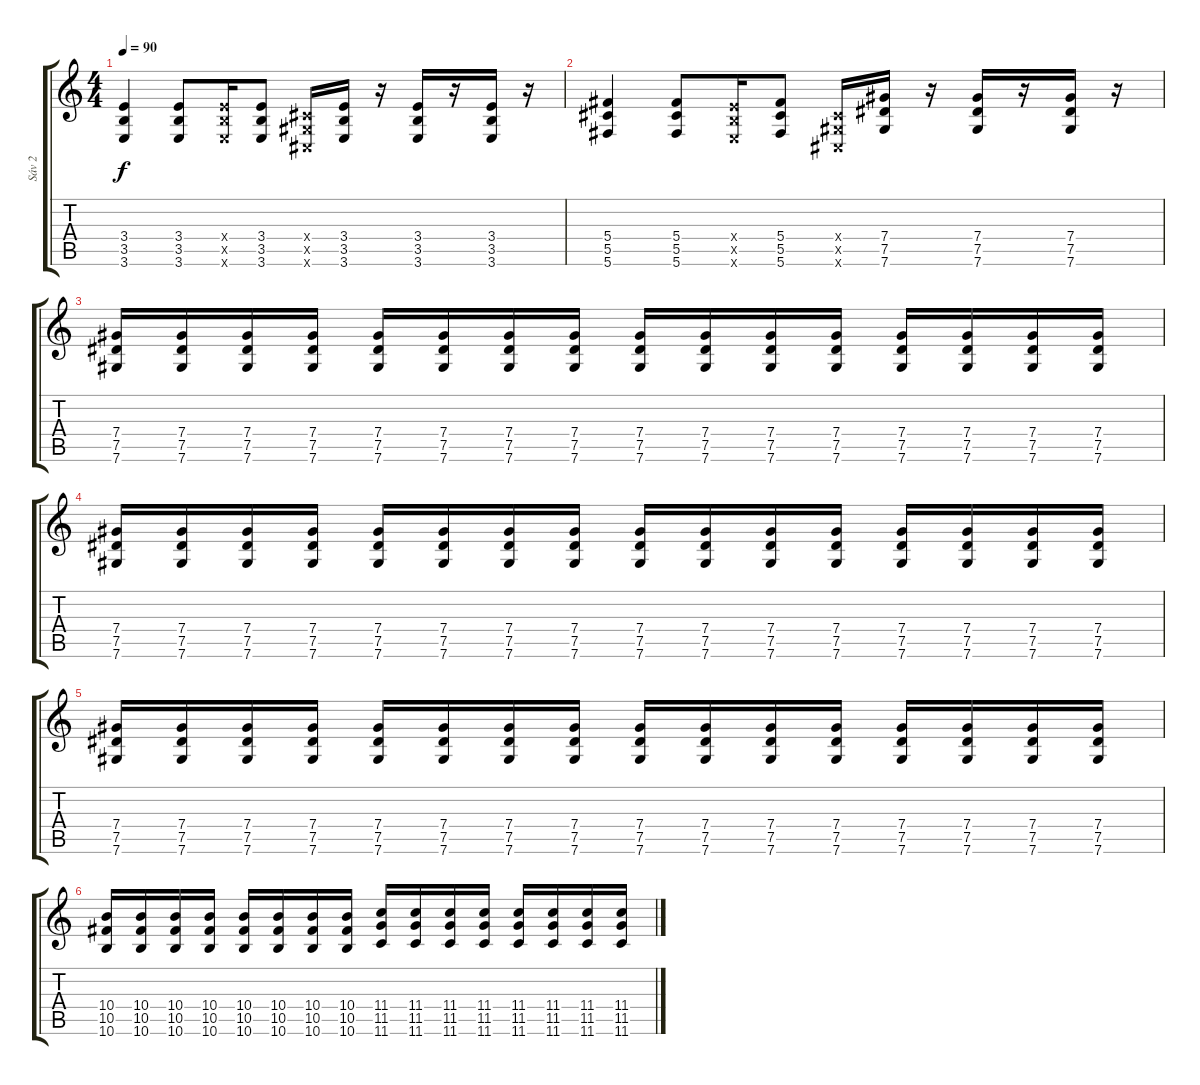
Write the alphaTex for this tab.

\track ("Sáv 2" "Sáv 2") {instrument distortionguitar}
\staff {score tabs}
\tuning (Eb4 Bb3 Gb3 Db3 Ab2 Db2) {hide}
\ts (4 4)
\tempo 90
\clef g2
\ks c
(3.4 3.5 3.6).4{dy f} (3.4 3.5 3.6).8 (3.4{x} 3.5{x} 3.6{x}).16 (3.4 3.5 3.6).8 (0.4{x} 0.5{x} 0.6{x}).16 (3.4 3.5 3.6).16 r.16 (3.4 3.5 3.6).16 r.16 (3.4 3.5 3.6).16 r.16 |
(5.4 5.5 5.6).4 (5.4 5.5 5.6).8 (3.4{x} 3.5{x} 3.6{x}).16 (5.4 5.5 5.6).8 (0.4{x} 0.5{x} 0.6{x}).16 (7.4 7.5 7.6).16 r.16 (7.4 7.5 7.6).16 r.16 (7.4 7.5 7.6).16 r.16 |
(7.4 7.5 7.6).16 (7.4 7.5 7.6).16 (7.4 7.5 7.6).16 (7.4 7.5 7.6).16 (7.4 7.5 7.6).16 (7.4 7.5 7.6).16 (7.4 7.5 7.6).16 (7.4 7.5 7.6).16 (7.4 7.5 7.6).16 (7.4 7.5 7.6).16 (7.4 7.5 7.6).16 (7.4 7.5 7.6).16 (7.4 7.5 7.6).16 (7.4 7.5 7.6).16 (7.4 7.5 7.6).16 (7.4 7.5 7.6).16 |
(7.4 7.5 7.6).16 (7.4 7.5 7.6).16 (7.4 7.5 7.6).16 (7.4 7.5 7.6).16 (7.4 7.5 7.6).16 (7.4 7.5 7.6).16 (7.4 7.5 7.6).16 (7.4 7.5 7.6).16 (7.4 7.5 7.6).16 (7.4 7.5 7.6).16 (7.4 7.5 7.6).16 (7.4 7.5 7.6).16 (7.4 7.5 7.6).16 (7.4 7.5 7.6).16 (7.4 7.5 7.6).16 (7.4 7.5 7.6).16 |
(7.4 7.5 7.6).16 (7.4 7.5 7.6).16 (7.4 7.5 7.6).16 (7.4 7.5 7.6).16 (7.4 7.5 7.6).16 (7.4 7.5 7.6).16 (7.4 7.5 7.6).16 (7.4 7.5 7.6).16 (7.4 7.5 7.6).16 (7.4 7.5 7.6).16 (7.4 7.5 7.6).16 (7.4 7.5 7.6).16 (7.4 7.5 7.6).16 (7.4 7.5 7.6).16 (7.4 7.5 7.6).16 (7.4 7.5 7.6).16 |
(10.4 10.5 10.6).16 (10.4 10.5 10.6).16 (10.4 10.5 10.6).16 (10.4 10.5 10.6).16 (10.4 10.5 10.6).16 (10.4 10.5 10.6).16 (10.4 10.5 10.6).16 (10.4 10.5 10.6).16 (11.4 11.5 11.6).16 (11.4 11.5 11.6).16 (11.4 11.5 11.6).16 (11.4 11.5 11.6).16 (11.4 11.5 11.6).16 (11.4 11.5 11.6).16 (11.4 11.5 11.6).16 (11.4 11.5 11.6).16
